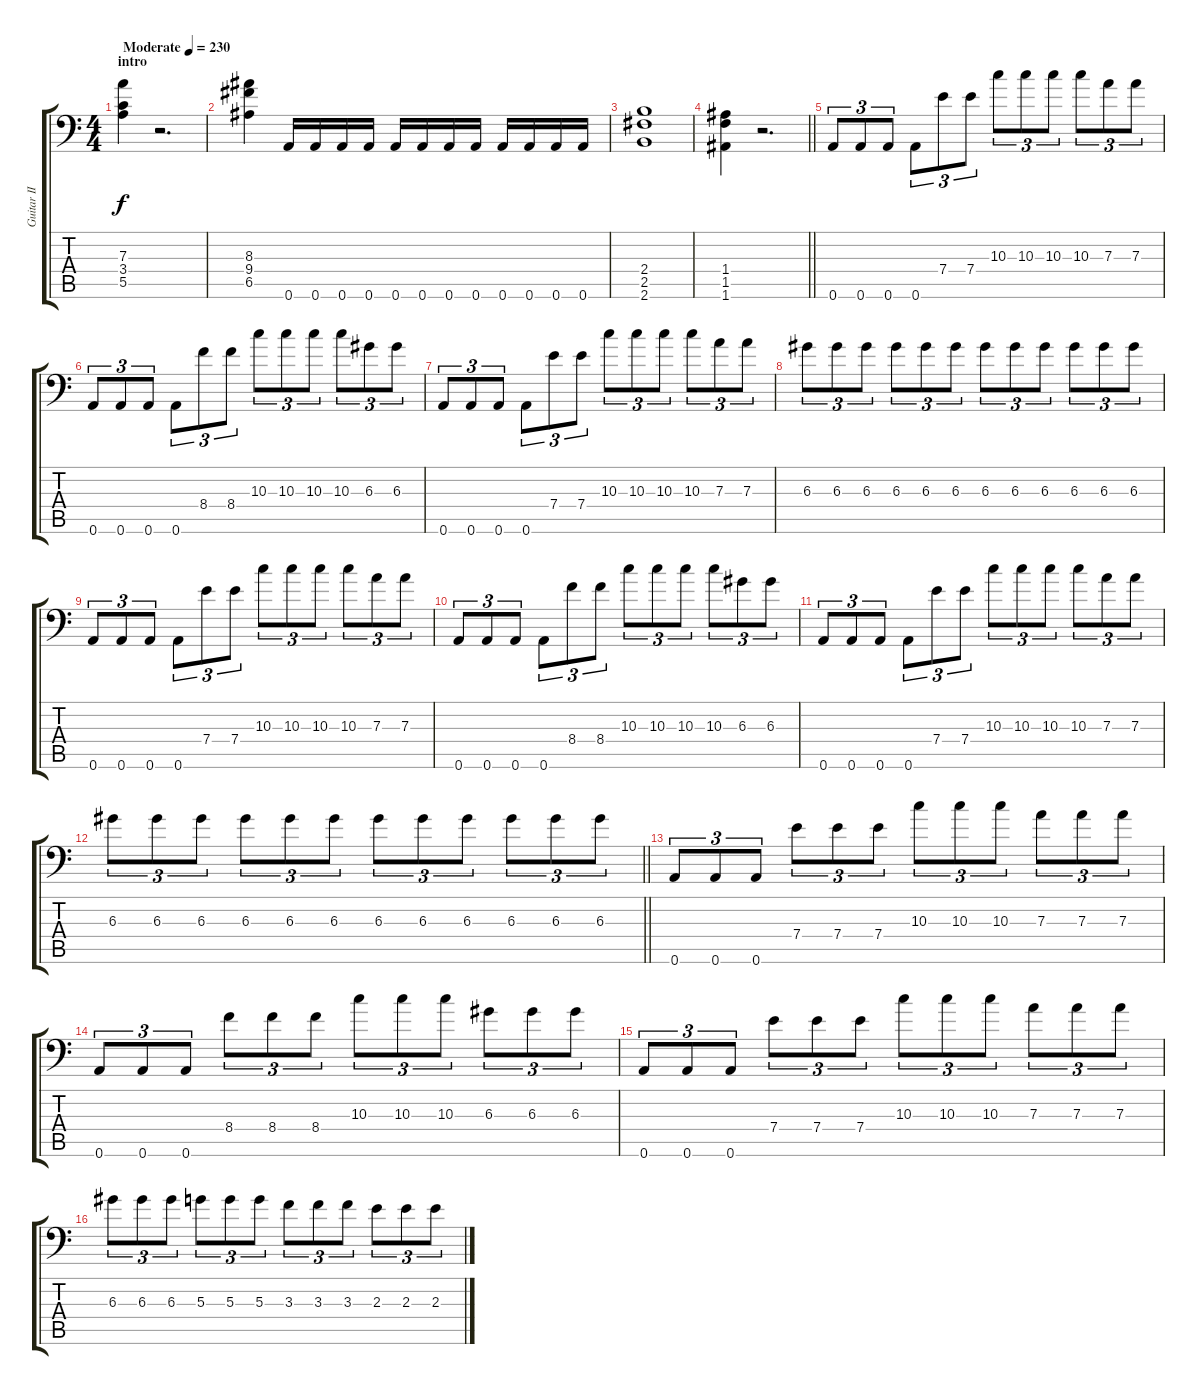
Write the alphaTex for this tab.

\track ("Guitar II" "Guitar II") {instrument distortionguitar}
\staff {score tabs}
\tuning (B3 Gb3 D3 A2 E2 A1) {hide}
\ts (4 4)
\section ("" "intro")
\tempo (230 "Moderate")
\clef f4
\ks c
(7.3 3.4 5.5).4{dy f instrument distortionguitar} r.2{d} |
(8.3 9.4 6.5).4 0.6.16 0.6.16 0.6.16 0.6.16 0.6.16 0.6.16 0.6.16 0.6.16 0.6.16 0.6.16 0.6.16 0.6.16 |
(2.4 2.5 2.6).1 |
\barLineRight lightlight
(1.4 1.5 1.6).4 r.2{d} |
\section ("" "")
0.6.8{tu (3 2)} 0.6.8{tu (3 2)} 0.6.8{tu (3 2)} 0.6.8{tu (3 2)} 7.4.8{tu (3 2)} 7.4.8{tu (3 2)} 10.3.8{tu (3 2)} 10.3.8{tu (3 2)} 10.3.8{tu (3 2)} 10.3.8{tu (3 2)} 7.3.8{tu (3 2)} 7.3.8{tu (3 2)} |
0.6.8{tu (3 2)} 0.6.8{tu (3 2)} 0.6.8{tu (3 2)} 0.6.8{tu (3 2)} 8.4.8{tu (3 2)} 8.4.8{tu (3 2)} 10.3.8{tu (3 2)} 10.3.8{tu (3 2)} 10.3.8{tu (3 2)} 10.3.8{tu (3 2)} 6.3.8{tu (3 2)} 6.3.8{tu (3 2)} |
0.6.8{tu (3 2)} 0.6.8{tu (3 2)} 0.6.8{tu (3 2)} 0.6.8{tu (3 2)} 7.4.8{tu (3 2)} 7.4.8{tu (3 2)} 10.3.8{tu (3 2)} 10.3.8{tu (3 2)} 10.3.8{tu (3 2)} 10.3.8{tu (3 2)} 7.3.8{tu (3 2)} 7.3.8{tu (3 2)} |
6.3.8{tu (3 2)} 6.3.8{tu (3 2)} 6.3.8{tu (3 2)} 6.3.8{tu (3 2)} 6.3.8{tu (3 2)} 6.3.8{tu (3 2)} 6.3.8{tu (3 2)} 6.3.8{tu (3 2)} 6.3.8{tu (3 2)} 6.3.8{tu (3 2)} 6.3.8{tu (3 2)} 6.3.8{tu (3 2)} |
0.6.8{tu (3 2)} 0.6.8{tu (3 2)} 0.6.8{tu (3 2)} 0.6.8{tu (3 2)} 7.4.8{tu (3 2)} 7.4.8{tu (3 2)} 10.3.8{tu (3 2)} 10.3.8{tu (3 2)} 10.3.8{tu (3 2)} 10.3.8{tu (3 2)} 7.3.8{tu (3 2)} 7.3.8{tu (3 2)} |
0.6.8{tu (3 2)} 0.6.8{tu (3 2)} 0.6.8{tu (3 2)} 0.6.8{tu (3 2)} 8.4.8{tu (3 2)} 8.4.8{tu (3 2)} 10.3.8{tu (3 2)} 10.3.8{tu (3 2)} 10.3.8{tu (3 2)} 10.3.8{tu (3 2)} 6.3.8{tu (3 2)} 6.3.8{tu (3 2)} |
0.6.8{tu (3 2)} 0.6.8{tu (3 2)} 0.6.8{tu (3 2)} 0.6.8{tu (3 2)} 7.4.8{tu (3 2)} 7.4.8{tu (3 2)} 10.3.8{tu (3 2)} 10.3.8{tu (3 2)} 10.3.8{tu (3 2)} 10.3.8{tu (3 2)} 7.3.8{tu (3 2)} 7.3.8{tu (3 2)} |
\barLineRight lightlight
6.3.8{tu (3 2)} 6.3.8{tu (3 2)} 6.3.8{tu (3 2)} 6.3.8{tu (3 2)} 6.3.8{tu (3 2)} 6.3.8{tu (3 2)} 6.3.8{tu (3 2)} 6.3.8{tu (3 2)} 6.3.8{tu (3 2)} 6.3.8{tu (3 2)} 6.3.8{tu (3 2)} 6.3.8{tu (3 2)} |
\section ("" "")
0.6.8{tu (3 2)} 0.6.8{tu (3 2)} 0.6.8{tu (3 2)} 7.4.8{tu (3 2)} 7.4.8{tu (3 2)} 7.4.8{tu (3 2)} 10.3.8{tu (3 2)} 10.3.8{tu (3 2)} 10.3.8{tu (3 2)} 7.3.8{tu (3 2)} 7.3.8{tu (3 2)} 7.3.8{tu (3 2)} |
0.6.8{tu (3 2)} 0.6.8{tu (3 2)} 0.6.8{tu (3 2)} 8.4.8{tu (3 2)} 8.4.8{tu (3 2)} 8.4.8{tu (3 2)} 10.3.8{tu (3 2)} 10.3.8{tu (3 2)} 10.3.8{tu (3 2)} 6.3.8{tu (3 2)} 6.3.8{tu (3 2)} 6.3.8{tu (3 2)} |
0.6.8{tu (3 2)} 0.6.8{tu (3 2)} 0.6.8{tu (3 2)} 7.4.8{tu (3 2)} 7.4.8{tu (3 2)} 7.4.8{tu (3 2)} 10.3.8{tu (3 2)} 10.3.8{tu (3 2)} 10.3.8{tu (3 2)} 7.3.8{tu (3 2)} 7.3.8{tu (3 2)} 7.3.8{tu (3 2)} |
6.3.8{tu (3 2)} 6.3.8{tu (3 2)} 6.3.8{tu (3 2)} 5.3.8{tu (3 2)} 5.3.8{tu (3 2)} 5.3.8{tu (3 2)} 3.3.8{tu (3 2)} 3.3.8{tu (3 2)} 3.3.8{tu (3 2)} 2.3.8{tu (3 2)} 2.3.8{tu (3 2)} 2.3.8{tu (3 2)}
